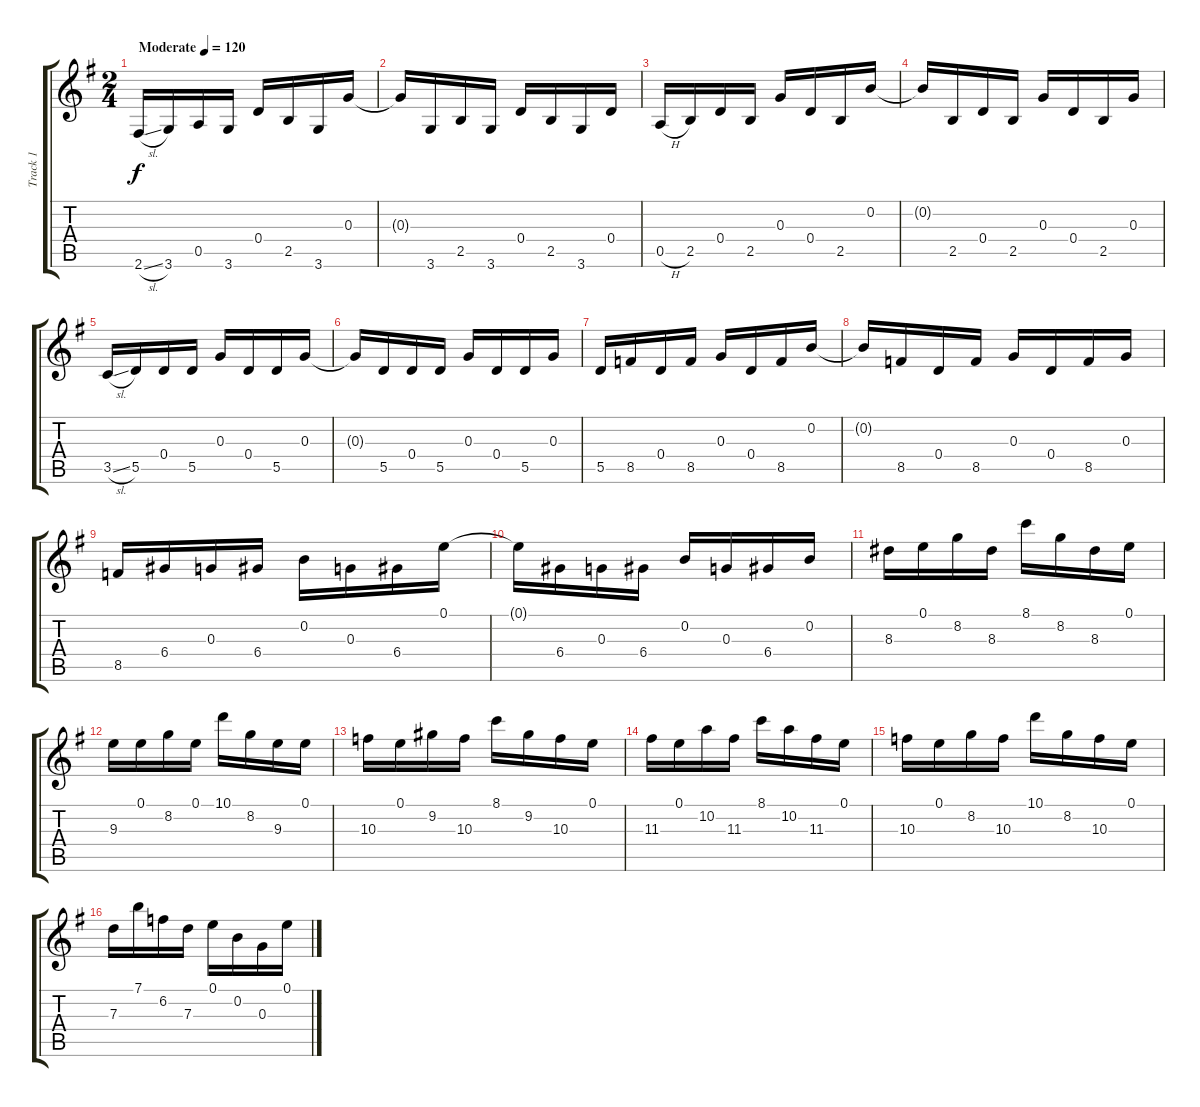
\track ("Track 1" "Track 1") {instrument acousticguitarsteel}
\staff {score tabs}
\tuning (E4 B3 G3 D3 A2 E2) {hide}
\ts (2 4)
\tempo (120 "Moderate")
\clef g2
\ks g
2.6{sl}.16{dy f instrument acousticguitarsteel} 3.6.16 0.5.16 3.6.16 0.4.16 2.5.16 3.6.16 0.3.16 |
0.3{t}.16 3.6.16 2.5.16 3.6.16 0.4.16 2.5.16 3.6.16 0.4.16 |
0.5{h}.16 2.5.16 0.4.16 2.5.16 0.3.16 0.4.16 2.5.16 0.2.16 |
0.2{t}.16 2.5.16 0.4.16 2.5.16 0.3.16 0.4.16 2.5.16 0.3.16 |
3.5{sl}.16 5.5.16 0.4.16 5.5.16 0.3.16 0.4.16 5.5.16 0.3.16 |
0.3{t}.16 5.5.16 0.4.16 5.5.16 0.3.16 0.4.16 5.5.16 0.3.16 |
5.5.16 8.5.16 0.4.16 8.5.16 0.3.16 0.4.16 8.5.16 0.2.16 |
0.2{t}.16 8.5.16 0.4.16 8.5.16 0.3.16 0.4.16 8.5.16 0.3.16 |
8.5.16 6.4.16 0.3.16 6.4.16 0.2.16 0.3.16 6.4.16 0.1.16 |
0.1{t}.16 6.4.16 0.3.16 6.4.16 0.2.16 0.3.16 6.4.16 0.2.16 |
8.3.16 0.1.16 8.2.16 8.3.16 8.1.16 8.2.16 8.3.16 0.1.16 |
9.3.16 0.1.16 8.2.16 0.1.16 10.1.16 8.2.16 9.3.16 0.1.16 |
10.3.16 0.1.16 9.2.16 10.3.16 8.1.16 9.2.16 10.3.16 0.1.16 |
11.3.16 0.1.16 10.2.16 11.3.16 8.1.16 10.2.16 11.3.16 0.1.16 |
10.3.16 0.1.16 8.2.16 10.3.16 10.1.16 8.2.16 10.3.16 0.1.16 |
7.3.16 7.1.16 6.2.16 7.3.16 0.1.16 0.2.16 0.3.16 0.1.16
